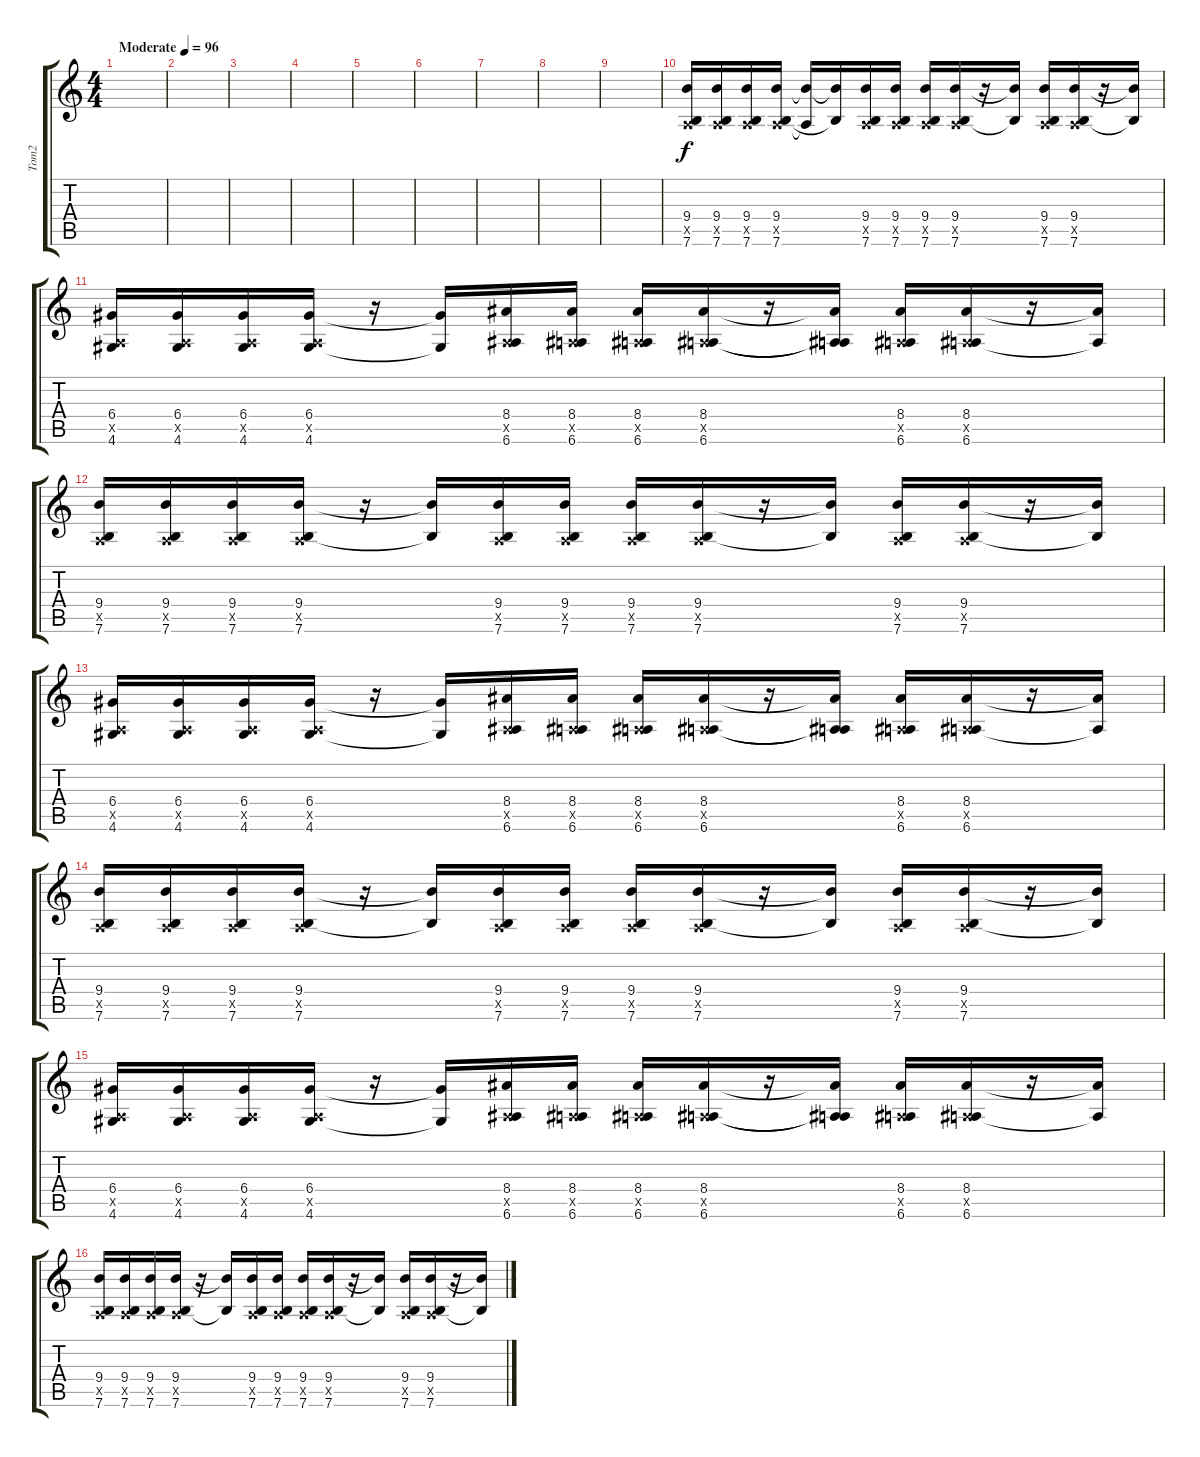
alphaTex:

\track ("Tom2" "Tom2") {instrument overdrivenguitar}
\staff {score tabs}
\tuning (E4 B3 G3 D3 A2 E2) {hide}
\ts (4 4)
\tempo (96 "Moderate")
\clef g2
\ks c
|
|
|
|
|
|
|
|
|
(9.4 0.5{x} 7.6).16 (9.4 0.5{x} 7.6).16 (9.4 0.5{x} 7.6).16 (9.4 0.5{x} 7.6).16 (9.4{t} 0.5{t}).16 (9.4{t} 7.6{t}).16 (9.4 0.5{x} 7.6).16 (9.4 0.5{x} 7.6).16 (9.4 0.5{x} 7.6).16 (9.4 0.5{x} 7.6).16 r.16 (9.4{t} 7.6{t}).16 (9.4 0.5{x} 7.6).16 (9.4 0.5{x} 7.6).16 r.16 (9.4{t} 7.6{t}).16 |
(6.4 0.5{x} 4.6).16 (6.4 0.5{x} 4.6).16 (6.4 0.5{x} 4.6).16 (6.4 0.5{x} 4.6).16 r.16 (6.4{t} 4.6{t}).16 (8.4 0.5{x} 6.6).16 (8.4 0.5{x} 6.6).16 (8.4 0.5{x} 6.6).16 (8.4 0.5{x} 6.6).16 r.16 (8.4{t} 0.5{t} 6.6{t}).16 (8.4 0.5{x} 6.6).16 (8.4 0.5{x} 6.6).16 r.16 (8.4{t} 6.6{t}).16 |
(9.4 0.5{x} 7.6).16 (9.4 0.5{x} 7.6).16 (9.4 0.5{x} 7.6).16 (9.4 0.5{x} 7.6).16 r.16 (9.4{t} 7.6{t}).16 (9.4 0.5{x} 7.6).16 (9.4 0.5{x} 7.6).16 (9.4 0.5{x} 7.6).16 (9.4 0.5{x} 7.6).16 r.16 (9.4{t} 7.6{t}).16 (9.4 0.5{x} 7.6).16 (9.4 0.5{x} 7.6).16 r.16 (9.4{t} 7.6{t}).16 |
(6.4 0.5{x} 4.6).16 (6.4 0.5{x} 4.6).16 (6.4 0.5{x} 4.6).16 (6.4 0.5{x} 4.6).16 r.16 (6.4{t} 4.6{t}).16 (8.4 0.5{x} 6.6).16 (8.4 0.5{x} 6.6).16 (8.4 0.5{x} 6.6).16 (8.4 0.5{x} 6.6).16 r.16 (8.4{t} 0.5{t} 6.6{t}).16 (8.4 0.5{x} 6.6).16 (8.4 0.5{x} 6.6).16 r.16 (8.4{t} 6.6{t}).16 |
(9.4 0.5{x} 7.6).16 (9.4 0.5{x} 7.6).16 (9.4 0.5{x} 7.6).16 (9.4 0.5{x} 7.6).16 r.16 (9.4{t} 7.6{t}).16 (9.4 0.5{x} 7.6).16 (9.4 0.5{x} 7.6).16 (9.4 0.5{x} 7.6).16 (9.4 0.5{x} 7.6).16 r.16 (9.4{t} 7.6{t}).16 (9.4 0.5{x} 7.6).16 (9.4 0.5{x} 7.6).16 r.16 (9.4{t} 7.6{t}).16 |
(6.4 0.5{x} 4.6).16 (6.4 0.5{x} 4.6).16 (6.4 0.5{x} 4.6).16 (6.4 0.5{x} 4.6).16 r.16 (6.4{t} 4.6{t}).16 (8.4 0.5{x} 6.6).16 (8.4 0.5{x} 6.6).16 (8.4 0.5{x} 6.6).16 (8.4 0.5{x} 6.6).16 r.16 (8.4{t} 0.5{t} 6.6{t}).16 (8.4 0.5{x} 6.6).16 (8.4 0.5{x} 6.6).16 r.16 (8.4{t} 6.6{t}).16 |
(9.4 0.5{x} 7.6).16 (9.4 0.5{x} 7.6).16 (9.4 0.5{x} 7.6).16 (9.4 0.5{x} 7.6).16 r.16 (9.4{t} 7.6{t}).16 (9.4 0.5{x} 7.6).16 (9.4 0.5{x} 7.6).16 (9.4 0.5{x} 7.6).16 (9.4 0.5{x} 7.6).16 r.16 (9.4{t} 7.6{t}).16 (9.4 0.5{x} 7.6).16 (9.4 0.5{x} 7.6).16 r.16 (9.4{t} 7.6{t}).16
